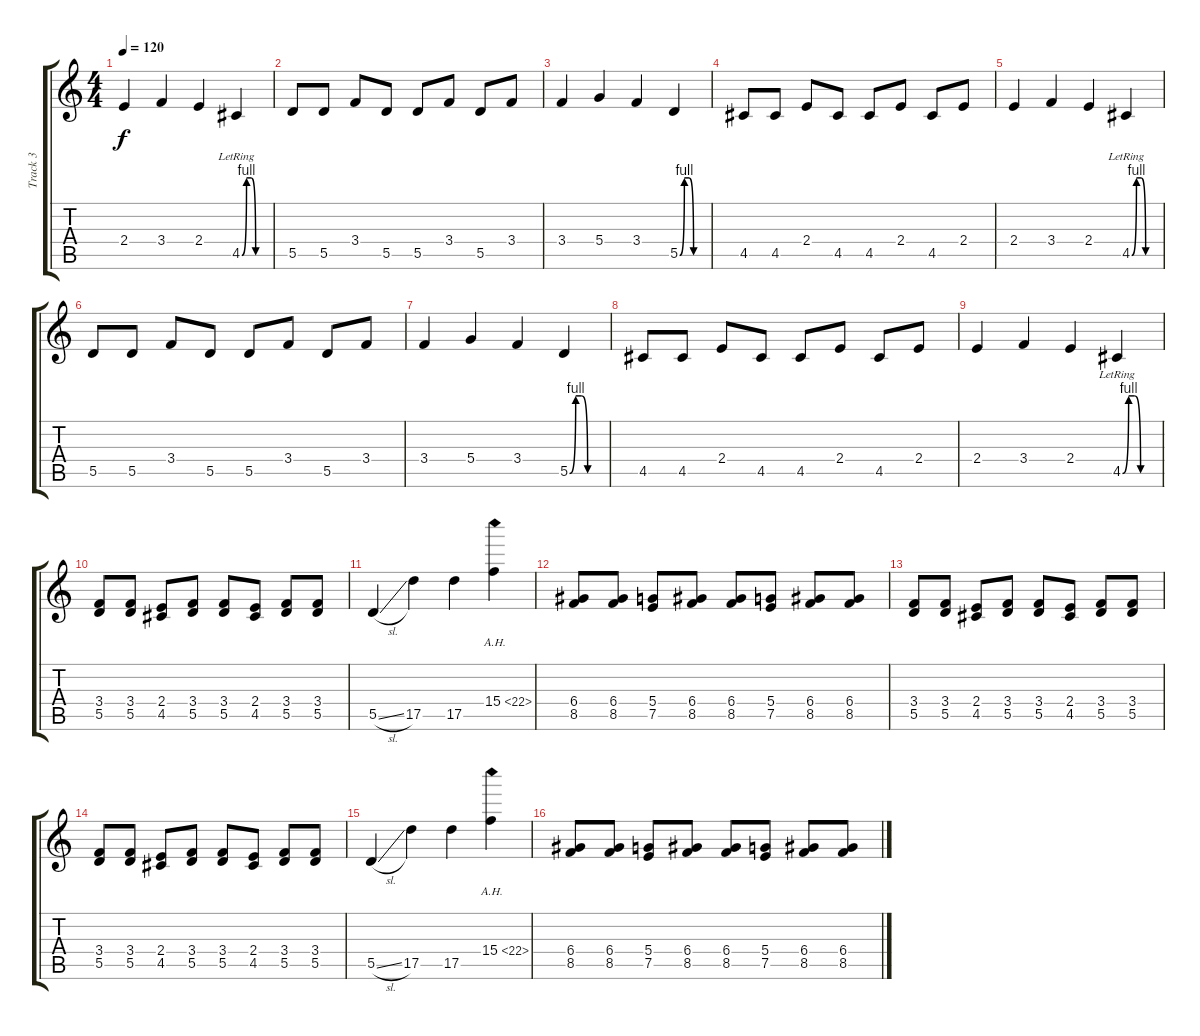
\track ("Track 3" "Track 3") {instrument overdrivenguitar}
\staff {score tabs}
\tuning (E4 B3 G3 D3 A2 E2) {hide}
\ts (4 4)
\tempo 120
\clef g2
\ks c
2.4.4{dy f} 3.4.4 2.4.4 4.5{be (custom 0 0 10 4 20 4 30 0 60 0) lr}.4 |
5.5.8 5.5.8 3.4.8 5.5.8 5.5.8 3.4.8 5.5.8 3.4.8 |
3.4.4 5.4.4 3.4.4 5.5{be (custom 0 0 10 4 20 4 30 0 60 0)}.4 |
4.5.8 4.5.8 2.4.8 4.5.8 4.5.8 2.4.8 4.5.8 2.4.8 |
2.4.4 3.4.4 2.4.4 4.5{be (custom 0 0 10 4 20 4 30 0 60 0) lr}.4 |
5.5.8 5.5.8 3.4.8 5.5.8 5.5.8 3.4.8 5.5.8 3.4.8 |
3.4.4 5.4.4 3.4.4 5.5{be (custom 0 0 10 4 20 4 30 0 60 0)}.4 |
4.5.8 4.5.8 2.4.8 4.5.8 4.5.8 2.4.8 4.5.8 2.4.8 |
2.4.4 3.4.4 2.4.4 4.5{be (custom 0 0 10 4 20 4 30 0 60 0) lr}.4 |
(3.4 5.5).8 (3.4 5.5).8 (2.4 4.5).8 (3.4 5.5).8 (3.4 5.5).8 (2.4 4.5).8 (3.4 5.5).8 (3.4 5.5).8 |
5.5{sl}.4 17.5.4 17.5.4 15.4{ah 7}.4 |
(6.4 8.5).8 (6.4 8.5).8 (5.4 7.5).8 (6.4 8.5).8 (6.4 8.5).8 (5.4 7.5).8 (6.4 8.5).8 (6.4 8.5).8 |
(3.4 5.5).8 (3.4 5.5).8 (2.4 4.5).8 (3.4 5.5).8 (3.4 5.5).8 (2.4 4.5).8 (3.4 5.5).8 (3.4 5.5).8 |
(3.4 5.5).8 (3.4 5.5).8 (2.4 4.5).8 (3.4 5.5).8 (3.4 5.5).8 (2.4 4.5).8 (3.4 5.5).8 (3.4 5.5).8 |
5.5{sl}.4 17.5.4 17.5.4 15.4{ah 7}.4 |
(6.4 8.5).8 (6.4 8.5).8 (5.4 7.5).8 (6.4 8.5).8 (6.4 8.5).8 (5.4 7.5).8 (6.4 8.5).8 (6.4 8.5).8
